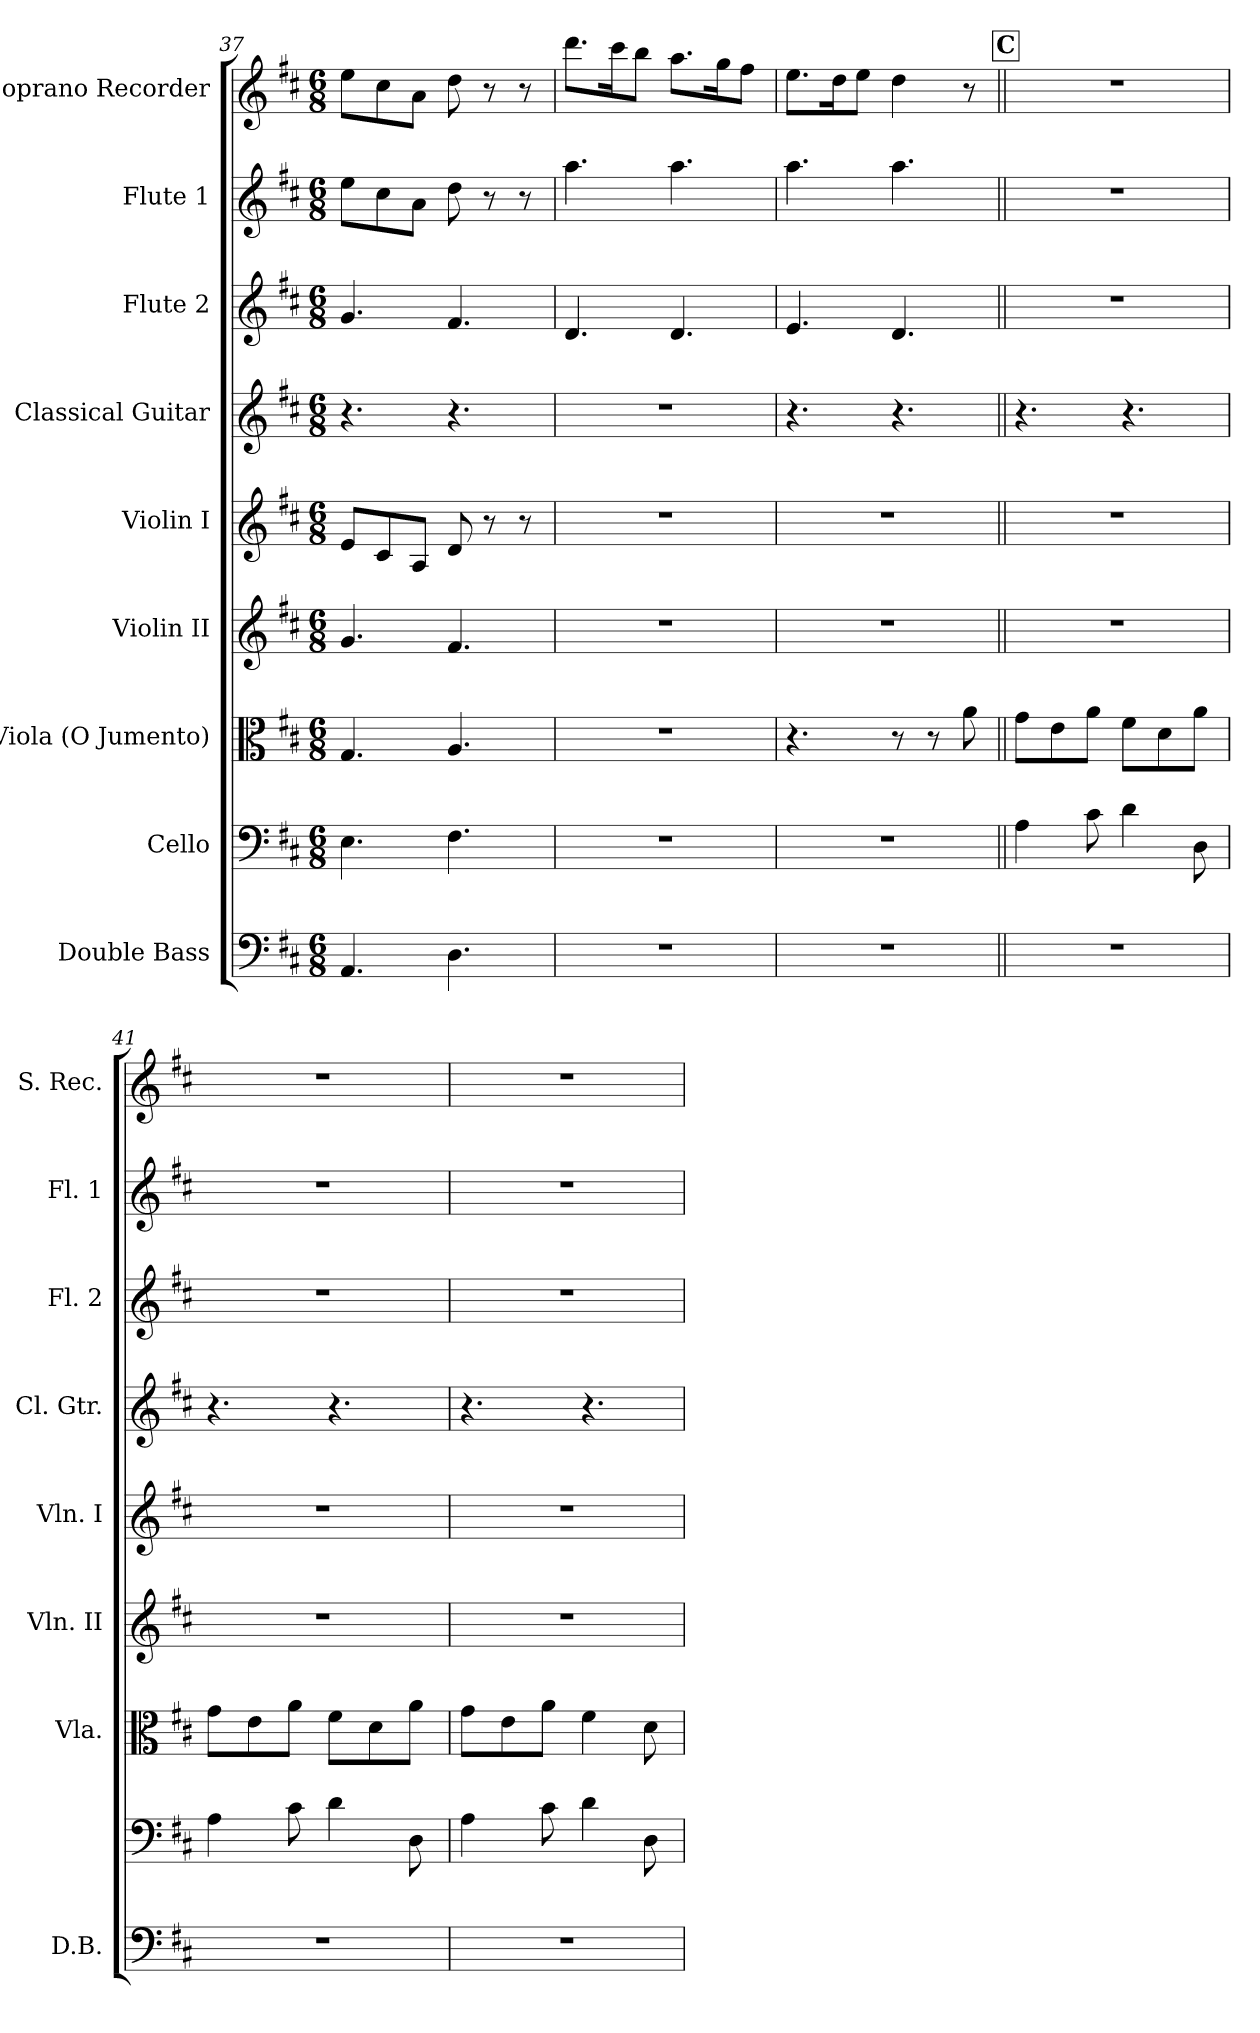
**kern	**kern	**kern	**kern	**kern	**kern	**kern	**kern	**kern
*part9	*part8	*part7	*part6	*part5	*part4	*part3	*part2	*part1
*staff9	*staff8	*staff7	*staff6	*staff5	*staff4	*staff3	*staff2	*staff1
*I"Double Bass	*I"Cello	*I"Viola (O Jumento)	*I"Violin II	*I"Violin I	*I"Classical Guitar	*I"Flute 2	*I"Flute 1	*I"Soprano Recorder
*I'D.B.	*	*I'Vla.	*I'Vln. II	*I'Vln. I	*I'Cl. Gtr.	*I'Fl. 2	*I'Fl. 1	*I'S. Rec.
*clefF4	*clefF4	*clefC3	*clefG2	*clefG2	*clefG2	*clefG2	*clefG2	*clefG2
*ITrd7c12	*	*	*	*	*ITrd7c12	*	*	*ITrd-7c-12
*k[f#c#]	*k[f#c#]	*k[f#c#]	*k[f#c#]	*k[f#c#]	*k[f#c#]	*k[f#c#]	*k[f#c#]	*k[f#c#]
*D:	*D:	*D:	*D:	*D:	*D:	*D:	*D:	*D:
*M6/8	*M6/8	*M6/8	*M6/8	*M6/8	*M6/8	*M6/8	*M6/8	*M6/8
=37	=37	=37	=37	=37	=37	=37	=37	=37
4.AAA/	4.E\	4.G/	4.g/	8e/L	4.r	4.g/	8ee\L	8eee\L
.	.	.	.	8c#/	.	.	8cc#\	8ccc#\
.	.	.	.	8A/J	.	.	8a\J	8aa\J
4.DD\	4.F#\	4.A/	4.f#/	8d/	4.r	4.f#/	8dd\	8ddd\
.	.	.	.	8r	.	.	8r	8r
.	.	.	.	8r	.	.	8r	8r
=38	=38	=38	=38	=38	=38	=38	=38	=38
2.r	2.r	2.r	2.r	2.r	2.r	4.d/	4.aa\	8.dddd\L
.	.	.	.	.	.	.	.	16cccc#\k
.	.	.	.	.	.	.	.	8bbb\J
.	.	.	.	.	.	4.d/	4.aa\	8.aaa\L
.	.	.	.	.	.	.	.	16ggg\k
.	.	.	.	.	.	.	.	8fff#\J
=39	=39	=39	=39	=39	=39	=39	=39	=39
2.r	2.r	4.r	2.r	2.r	4.r	4.e/	4.aa\	8.eee\L
.	.	.	.	.	.	.	.	16ddd\k
.	.	.	.	.	.	.	.	8eee\J
.	.	8r	.	.	4.r	4.d/	4.aa\	4ddd\
.	.	8r	.	.	.	.	.	.
.	.	8a\	.	.	.	.	.	8r
!!LO:REH:place=s1:a:B:fs=12:t=C
=40||	=40||	=40||	=40||	=40||	=40||	=40||	=40||	=40||
2.r	4A\	8g\L	2.r	2.r	4.r	2.r	2.r	2.r
.	.	8e\	.	.	.	.	.	.
.	8c#\	8a\J	.	.	.	.	.	.
.	4d\	8f#\L	.	.	4.r	.	.	.
.	.	8d\	.	.	.	.	.	.
.	8D\	8a\J	.	.	.	.	.	.
!!LO:PB:g=z
=41	=41	=41	=41	=41	=41	=41	=41	=41
2.r	4A\	8g\L	2.r	2.r	4.r	2.r	2.r	2.r
.	.	8e\	.	.	.	.	.	.
.	8c#\	8a\J	.	.	.	.	.	.
.	4d\	8f#\L	.	.	4.r	.	.	.
.	.	8d\	.	.	.	.	.	.
.	8D\	8a\J	.	.	.	.	.	.
=42	=42	=42	=42	=42	=42	=42	=42	=42
2.r	4A\	8g\L	2.r	2.r	4.r	2.r	2.r	2.r
.	.	8e\	.	.	.	.	.	.
.	8c#\	8a\J	.	.	.	.	.	.
.	4d\	4f#\	.	.	4.r	.	.	.
.	8D\	8d\	.	.	.	.	.	.
=	=	=	=	=	=	=	=	=
*-	*-	*-	*-	*-	*-	*-	*-	*-
